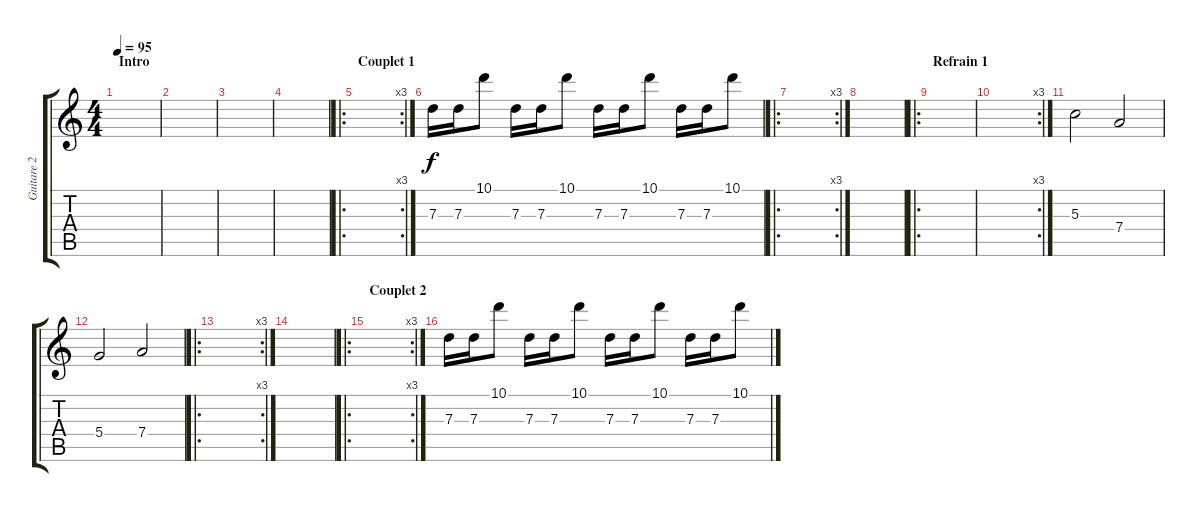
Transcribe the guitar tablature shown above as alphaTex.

\track ("Guitare 2" "Guitare 2") {instrument distortionguitar}
\staff {score tabs}
\tuning (E4 B3 G3 D3 A2 E2) {hide}
\ts (4 4)
\section ("" "Intro")
\tempo 95
\clef g2
\ks c
|
|
|
|
\ro
\rc 3
\section ("" "Couplet 1")
|
7.3.16 7.3.16 10.1.8 7.3.16 7.3.16 10.1.8 7.3.16 7.3.16 10.1.8 7.3.16 7.3.16 10.1.8 |
\ro
\rc 3
|
|
\ro
\section ("" "Refrain 1")
|
\rc 3
|
5.3.2 7.4.2 |
5.4.2 7.4.2 |
\ro
\rc 3
|
|
\ro
\rc 3
\section ("" "Couplet 2")
|
7.3.16 7.3.16 10.1.8 7.3.16 7.3.16 10.1.8 7.3.16 7.3.16 10.1.8 7.3.16 7.3.16 10.1.8
